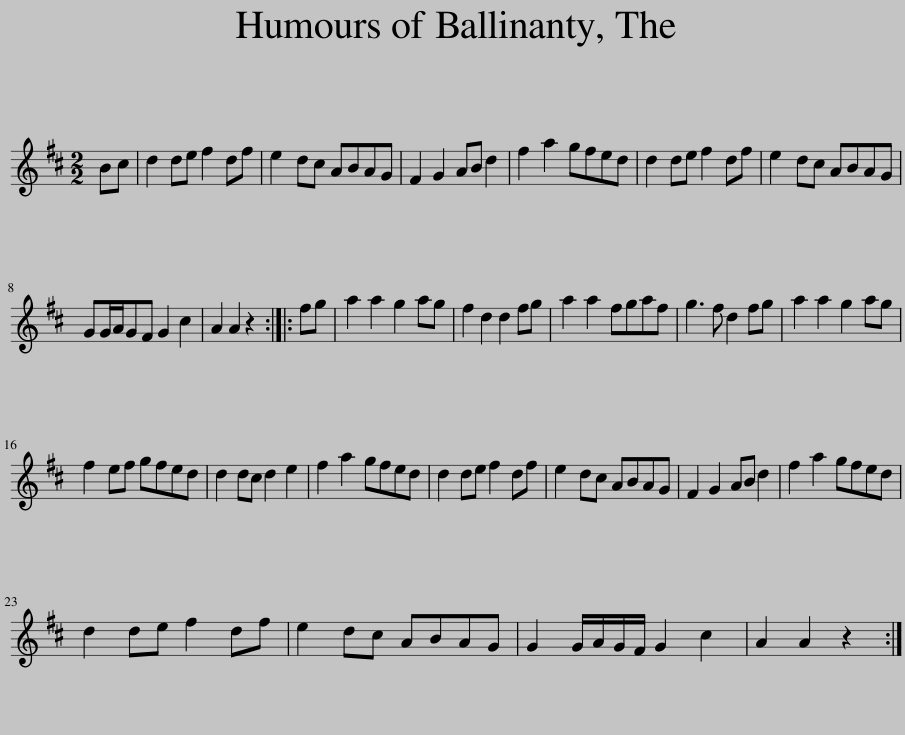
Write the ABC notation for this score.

X:1
L:1/8
M:2/2
I:linebreak $
K:D
V:1 treble
V:1
 Bc | d2 de f2 df | e2 dc ABAG | F2 G2 AB d2 | f2 a2 gfed | %5
 d2 de f2 df | e2 dc ABAG |$ GG/A/GF G2 c2 | A2 A2 z2 :: fg | %10
 a2 a2 g2 ag | f2 d2 d2 fg | a2 a2 fgaf | g3 f d2 fg | a2 a2 g2 ag |$ %15
 f2 ef gfed | d2 dc d2 e2 | f2 a2 gfed | d2 de f2 df | e2 dc ABAG | %20
 F2 G2 AB d2 | f2 a2 gfed |$ d2 de f2 df | e2 dc ABAG | G2 G/A/G/F/ G2 c2 | %25
 A2 A2 z2 :| %26
